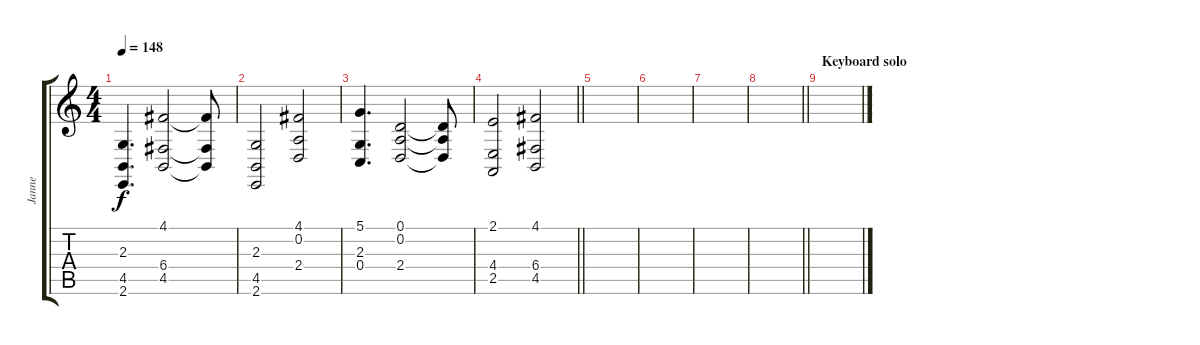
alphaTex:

\track ("Janne" "Janne") {instrument stringensemble1}
\staff {score tabs}
\tuning (D4 A3 F3 C3 G2 D2) {hide}
\ts (4 4)
\tempo 148
\clef g2
\ks c
(2.3 4.5 2.6).4{d dy f volume 11 instrument stringensemble1} (4.1 6.4 4.5).2 (4.1{t} 6.4{t} 4.5{t}).8 |
(2.3 4.5 2.6).2 (4.1 0.2 2.4).2 |
(5.1 2.3 0.4).4{d} (0.1 0.2 2.4).2 (0.1{t} 0.2{t} 2.4{t}).8 |
\barLineRight lightlight
(2.1 4.4 2.5).2 (4.1 6.4 4.5).2 |
|
|
|
\barLineRight lightlight
|
\section ("" "Keyboard solo")
